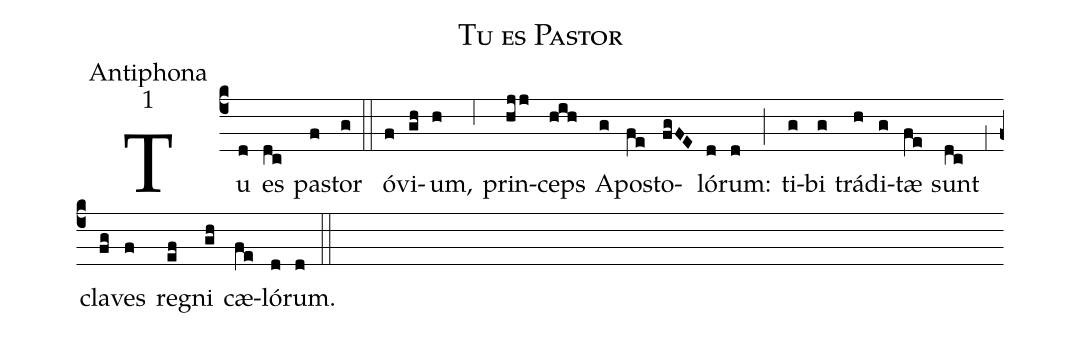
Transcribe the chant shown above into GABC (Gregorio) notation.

name:Tu es Pastor;
office-part:Antiphona;
mode:1;
%%
(c4) Tu(d) es(dc) pa(f)stor(g) (::)
ó(f)vi(gh)um,(h) (,6) prin(hjj)ceps(hih) A(g)po(fe)sto(fgFE)ló(d)rum:(d) (;) ti(g)bi(g) trá(h)di(g)tæ(fe) sunt(dc) (,1) cla(fg)ves(f) re(ef)gni(gh) cæ(fe)ló(d)rum.(d) (::)
